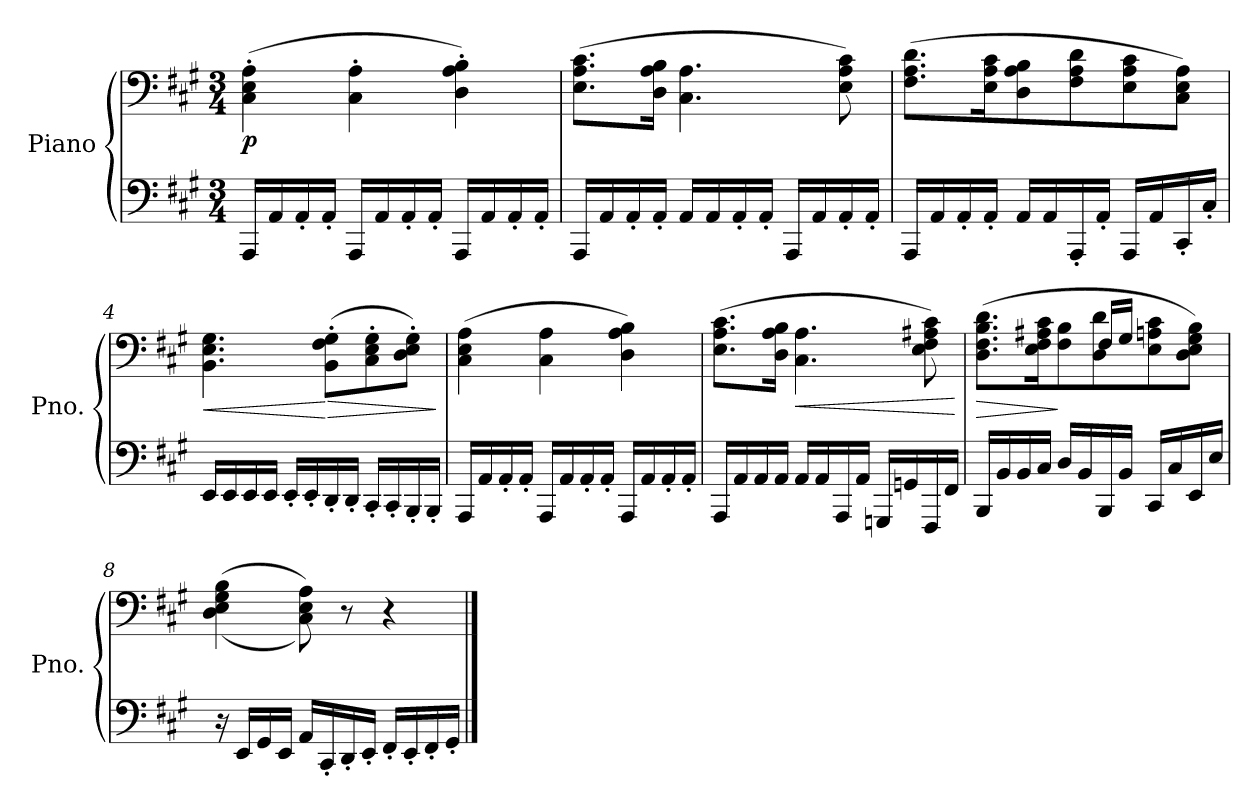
**kern	**kern	**dynam
*part1	*part1	*part1
*staff2	*staff1	*staff1/2
*I"Piano	*	*
*I'Pno.	*	*
*clefF4	*clefF4	*
*k[f#c#g#]	*k[f#c#g#]	*
*M3/4	*M3/4	*
=1	=1	=1
!	!	!LO:DY:b
16AAA/LL	(>4C#\' 4E\' 4A\'	p
16AA/	.	.
16AA'/	.	.
16AA'/JJ	.	.
16AAA/LL	4C#\' 4A\'	.
16AA/	.	.
16AA'/	.	.
16AA'/JJ	.	.
16AAA/LL	4D\' 4A\' 4B\')	.
16AA/	.	.
16AA'/	.	.
16AA'/JJ	.	.
=2	=2	=2
16AAA/LL	(>8.E\ 8.A\ 8.c#\L	.
16AA/	.	.
16AA'/	.	.
16AA'/JJ	16D\ 16A\ 16B\Jk	.
16AA/LL	4.C#\ 4.A\	.
16AA/	.	.
16AA'/	.	.
16AA'/JJ	.	.
16AAA/LL	.	.
16AA/	.	.
16AA'/	8E\ 8A\ 8c#\)	.
16AA'/JJ	.	.
=3	=3	=3
16AAA/LL	(>8.F#\ 8.A\ 8.d\L	.
16AA/	.	.
16AA'/	.	.
16AA'/JJ	16E\ 16A\ 16c#\K	.
16AA/LL	8D\ 8A\ 8B\	.
16AA/	.	.
16AAA'/	8F#\ 8A\ 8d\	.
16AA'/JJ	.	.
16AAA/LL	8E\ 8A\ 8c#\	.
16AA/	.	.
16CC#'/	8C#\ 8E\ 8A\J)	.
16C#'/JJ	.	.
!!LO:LB:g=z
=4	=4	=4
!	!	!LO:HP:b
16EE/LL	4.BB\ 4.E\ 4.G#\	<
16EE/	.	.
16EE/	.	.
16EE/JJ	.	.
16EE'/LL	.	.
16EE'/	.	.
!	!	!LO:HP:n=1:b
16DD'/	(>8BB\' 8F#\' 8G#\'L	[ >
16DD'/JJ	.	.
16CC#'/LL	8C#\' 8E\' 8G#\'	.
16CC#'/	.	.
16BBB'/	8D\' 8E\' 8G#\'J)	.
16BBB'/JJ	.	.
.	.	]
=5	=5	=5
16AAA/LL	(>4C#\ 4E\ 4A\	.
16AA/	.	.
16AA'/	.	.
16AA'/JJ	.	.
16AAA/LL	4C#\ 4A\	.
16AA/	.	.
16AA'/	.	.
16AA'/JJ	.	.
16AAA/LL	4D\ 4A\ 4B\)	.
16AA/	.	.
16AA'/	.	.
16AA'/JJ	.	.
=6	=6	=6
16AAA/LL	(>8.E\ 8.A\ 8.c#\L	.
16AA/	.	.
16AA/	.	.
16AA/JJ	16D\ 16A\ 16B\Jk	.
!	!	!LO:HP:b
16AA/LL	4.C#\ 4.A\	<
16AA/	.	.
16AAA/	.	.
16AA/JJ	.	.
16GGGn/LL	.	.
16GGn/	.	.
16FFF#/	8E\ 8F#\ 8A#X\ 8c#\)	.
16FF#/JJ	.	.
.	.	[
!!LO:LB:g=z
=7	=7	=7
!	!	!LO:HP:b
*	*^	*
16BBB/LL	4ryy	(>8.D\ 8.F#\ 8.B\ 8.d\L	>
16BB/	.	.	.
16BB/	.	.	.
16C#/JJ	.	16E\ 16F#\ 16A#X\ 16c#\K	.
16D/LL	8ryy	8F#\ 8B\	]
16BB/	.	.	.
16BBB/	16F#/LL	8D\ 8d\	.
16BB/JJ	16G#/JJ	.	.
16CC#/LL	4ryy	8E\ 8An\ 8c#\	.
16C#/	.	.	.
16EE/	.	8D\ 8E\ 8G#\ 8B\J)	.
16E/JJ	.	.	.
*	*v	*v	*
=8	=8	=8
16r	(<(>4D\ 4E\ 4G#\ 4B\	.
16EE/LL	.	.
16GG#/	.	.
16EE/JJ	.	.
16AA/LL	8C#\ 8E\ 8A\))	.
16CC#'/	.	.
16DD'/	8r	.
16EE'/JJ	.	.
16FF#'/LL	4r	.
16EE'/	.	.
16FF#'/	.	.
16GG#'/JJ	.	.
==	==	==
*-	*-	*-
